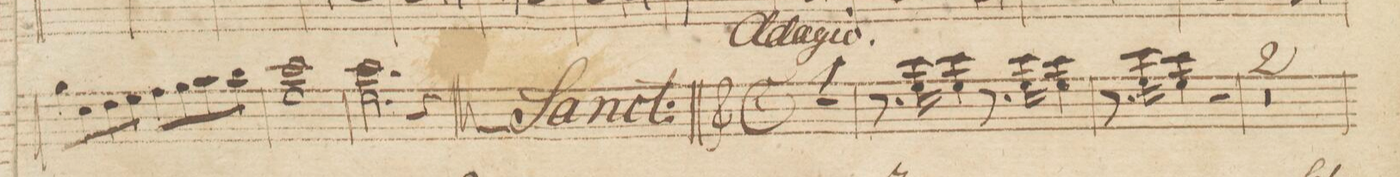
**kern	**dynam
*I"Oboe I i 2.	*
*clefG2	*
*k[]	*
*met(c)	*
*M4/4	*
1r	.
=2	=2
8.r	.
16ee\ 16ccc	.
4ee\ 4ccc	.
8.r	.
16ee\ 16ccc	.
4ee\ 4ccc	.
=3	=3
8.r	.
16ee\ 16ccc	.
4ee\ 4ccc	.
2r	.
=4	=4
0r	.
=5	=5
=6	=6
*-	*-
